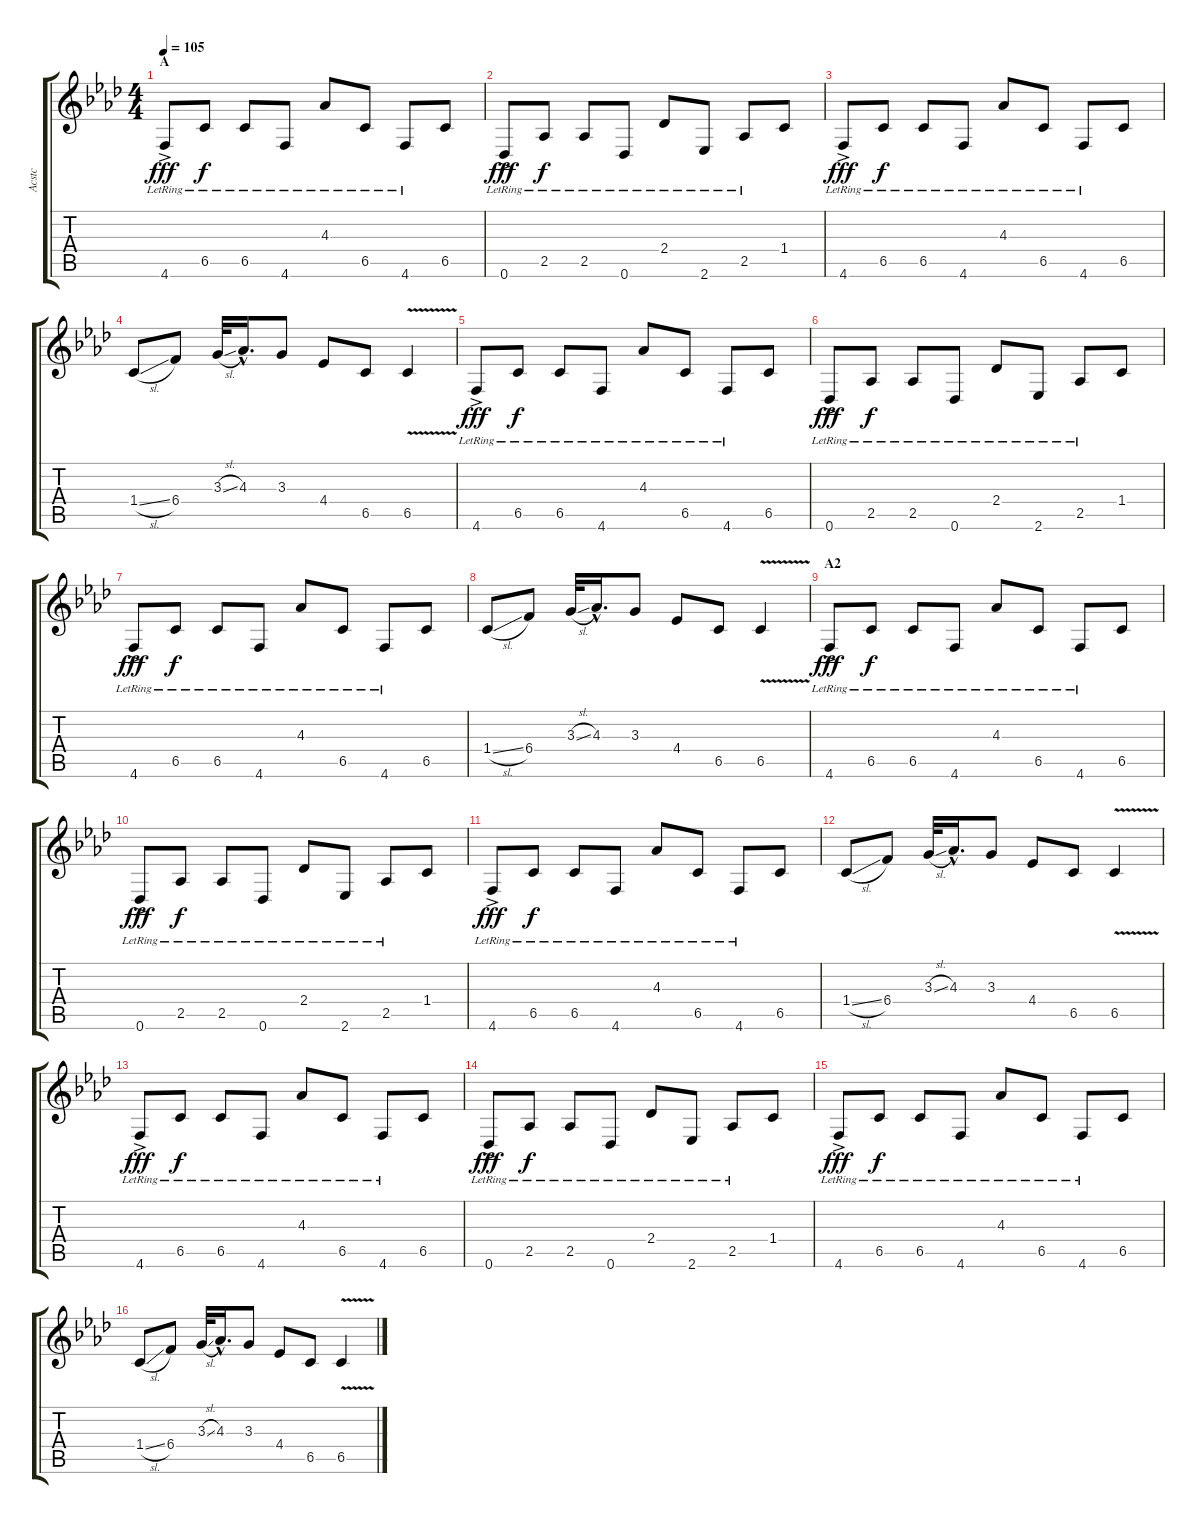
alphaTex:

\track ("Acstc" "Acstc") {instrument acousticguitarnylon}
\staff {score tabs}
\tuning (Db4 Ab3 E3 B2 Gb2 Db2) {hide}
\ts (4 4)
\section ("" "A")
\tempo 105
\clef g2
\ks ab
4.6{ac lr}.8{dy fff instrument acousticguitarnylon} 6.5{lr}.8{dy f} 6.5{lr}.8 4.6{lr}.8 4.3{lr}.8 6.5{lr}.8 4.6{lr}.8 6.5.8 |
0.6{ac lr}.8{dy fff} 2.5{lr}.8{dy f} 2.5{lr}.8 0.6{lr}.8 2.4{lr}.8 2.6{lr}.8 2.5{lr}.8 1.4.8 |
4.6{ac lr}.8{dy fff} 6.5{lr}.8{dy f} 6.5{lr}.8 4.6{lr}.8 4.3{lr}.8 6.5{lr}.8 4.6{lr}.8 6.5.8 |
1.4{sl}.8 6.4.8 3.3{sl}.32 4.3{hac}.16{d} 3.3.8 4.4.8 6.5.8 6.5{v}.4 |
4.6{ac lr}.8{dy fff} 6.5{lr}.8{dy f} 6.5{lr}.8 4.6{lr}.8 4.3{lr}.8 6.5{lr}.8 4.6{lr}.8 6.5.8 |
0.6{ac lr}.8{dy fff} 2.5{lr}.8{dy f} 2.5{lr}.8 0.6{lr}.8 2.4{lr}.8 2.6{lr}.8 2.5{lr}.8 1.4.8 |
4.6{ac lr}.8{dy fff} 6.5{lr}.8{dy f} 6.5{lr}.8 4.6{lr}.8 4.3{lr}.8 6.5{lr}.8 4.6{lr}.8 6.5.8 |
1.4{sl}.8 6.4.8 3.3{sl}.32 4.3{hac}.16{d} 3.3.8 4.4.8 6.5.8 6.5{v}.4 |
\section ("" "A2")
4.6{ac lr}.8{dy fff} 6.5{lr}.8{dy f} 6.5{lr}.8 4.6{lr}.8 4.3{lr}.8 6.5{lr}.8 4.6{lr}.8 6.5.8 |
0.6{ac lr}.8{dy fff} 2.5{lr}.8{dy f} 2.5{lr}.8 0.6{lr}.8 2.4{lr}.8 2.6{lr}.8 2.5{lr}.8 1.4.8 |
4.6{ac lr}.8{dy fff} 6.5{lr}.8{dy f} 6.5{lr}.8 4.6{lr}.8 4.3{lr}.8 6.5{lr}.8 4.6{lr}.8 6.5.8 |
1.4{sl}.8 6.4.8 3.3{sl}.32 4.3{hac}.16{d} 3.3.8 4.4.8 6.5.8 6.5{v}.4 |
4.6{ac lr}.8{dy fff} 6.5{lr}.8{dy f} 6.5{lr}.8 4.6{lr}.8 4.3{lr}.8 6.5{lr}.8 4.6{lr}.8 6.5.8 |
0.6{ac lr}.8{dy fff} 2.5{lr}.8{dy f} 2.5{lr}.8 0.6{lr}.8 2.4{lr}.8 2.6{lr}.8 2.5{lr}.8 1.4.8 |
4.6{ac lr}.8{dy fff} 6.5{lr}.8{dy f} 6.5{lr}.8 4.6{lr}.8 4.3{lr}.8 6.5{lr}.8 4.6{lr}.8 6.5.8 |
1.4{sl}.8 6.4.8 3.3{sl}.32 4.3{hac}.16{d} 3.3.8 4.4.8 6.5.8 6.5{v}.4
